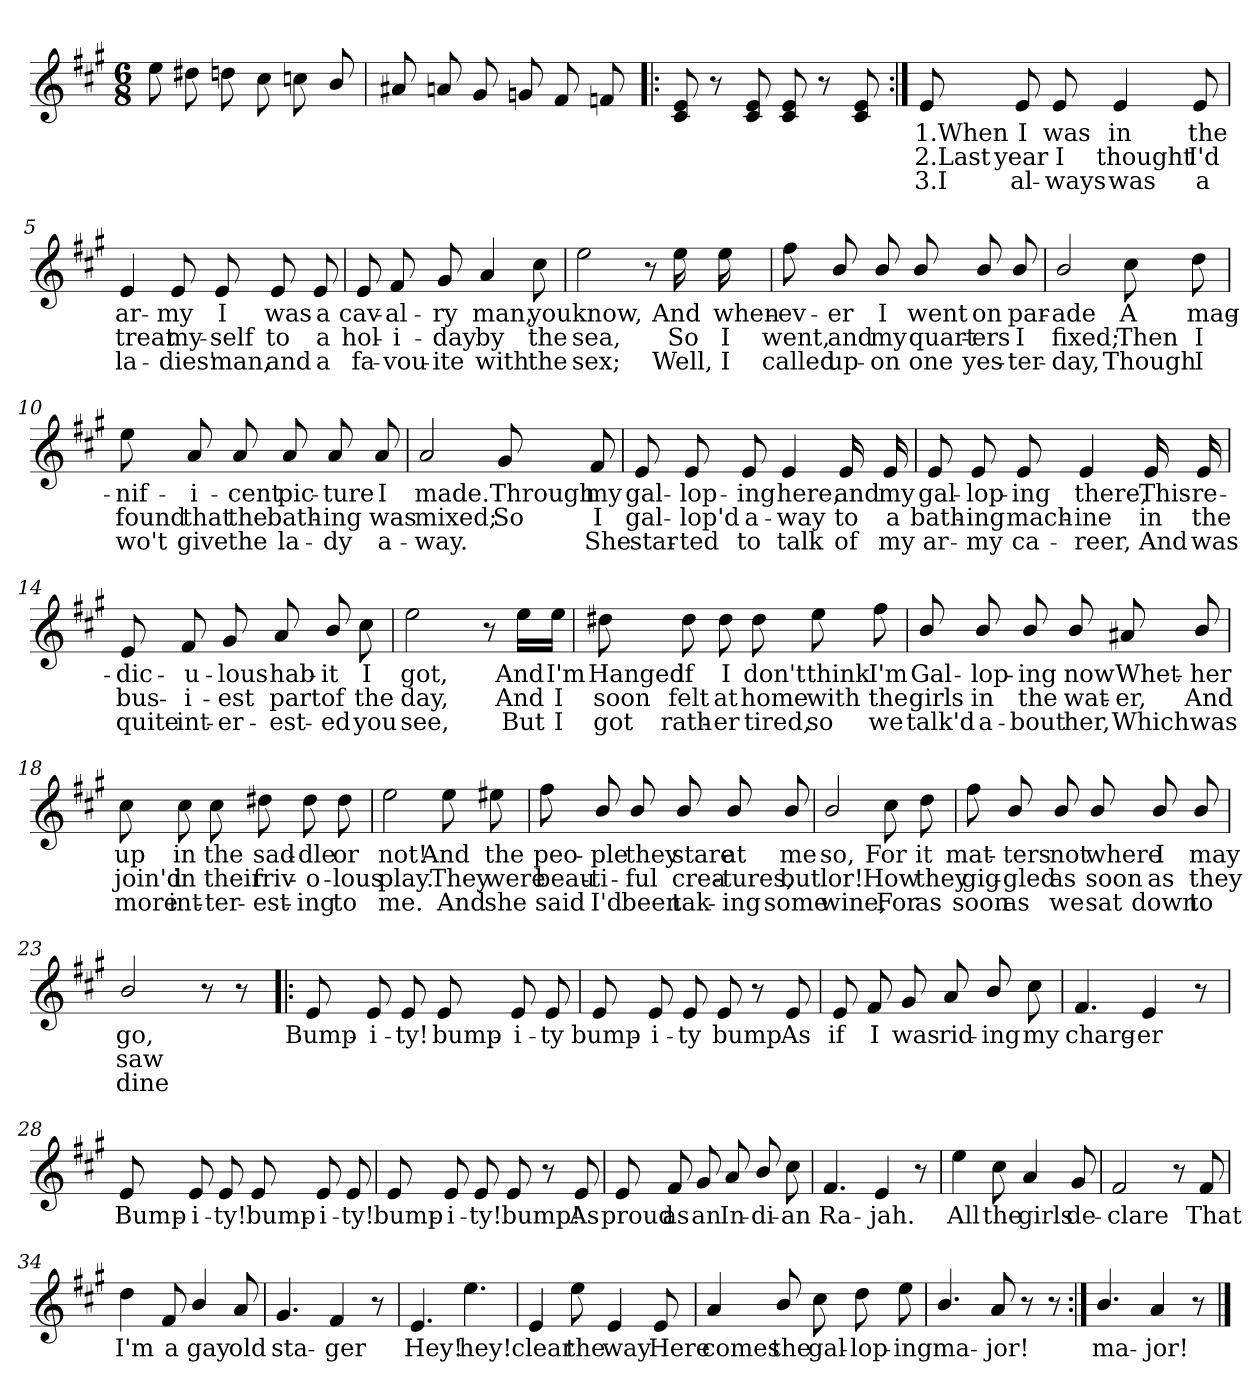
**kern	**text	**text	**text
*part1	*part1	*part1	*part1
*staff1	*staff1	*staff1	*staff1
*clefG2	*	*	*
*ITrd1c2	*	*	*
*k[f#]	*	*	*
*G:	*	*	*
*M6/8	*	*	*
=1	=1	=1	=1
8dd\	.	.	.
8cc#X\	.	.	.
8ccn\	.	.	.
8b\	.	.	.
8b-X\	.	.	.
8a/	.	.	.
=2	=2	=2	=2
8g#X/	.	.	.
8gn/	.	.	.
8f#/	.	.	.
8fn/	.	.	.
8e/	.	.	.
8e-X/	.	.	.
=3!|:	=3!|:	=3!|:	=3!|:
8B/ 8d/	.	.	.
8r	.	.	.
8B/ 8d/	.	.	.
8B/ 8d/	.	.	.
8r	.	.	.
8B/ 8d/	.	.	.
=4:|!	=4:|!	=4:|!	=4:|!
!	!LO:LY:b	!LO:LY:b	!LO:LY:b
8d/	1.When	2.Last	3.I
!	!LO:LY:b	!LO:LY:b	!LO:LY:b
8d/	I	year	al-
!	!LO:LY:b	!LO:LY:b	!LO:LY:b
8d/	was	I	-ways
!	!LO:LY:b	!LO:LY:b	!LO:LY:b
4d/	in	thought	was
!	!LO:LY:b	!LO:LY:b	!LO:LY:b
8d/	the	I'd	a
!!LO:LB:g=z
=5	=5	=5	=5
!	!LO:LY:b	!LO:LY:b	!LO:LY:b
4d/	ar-	treat	la-
!	!LO:LY:b	!LO:LY:b	!LO:LY:b
8d/	-my	my-	-dies'
!	!LO:LY:b	!LO:LY:b	!LO:LY:b
8d/	I	-self	man,
!	!LO:LY:b	!LO:LY:b	!LO:LY:b
8d/	was	to	and
!	!LO:LY:b	!LO:LY:b	!LO:LY:b
8d/	a	a	a
=6	=6	=6	=6
!	!LO:LY:b	!LO:LY:b	!LO:LY:b
8d/	cav-	hol-	fa-
!	!LO:LY:b	!LO:LY:b	!LO:LY:b
8e/	-al-	-i-	-vou-
!	!LO:LY:b	!LO:LY:b	!LO:LY:b
8f#/	-ry	-day	-ite
!	!LO:LY:b	!LO:LY:b	!LO:LY:b
4g/	man,	by	with
!	!LO:LY:b	!LO:LY:b	!LO:LY:b
8b\	you	the	the
=7	=7	=7	=7
!	!LO:LY:b	!LO:LY:b	!LO:LY:b
2dd\	know,	sea,	sex;
8r	.	.	.
!	!LO:LY:b	!LO:LY:b	!LO:LY:b
16dd\	And	So	Well,
!	!LO:LY:b	!LO:LY:b	!LO:LY:b
16dd\	when-	I	I
=8	=8	=8	=8
!	!LO:LY:b	!LO:LY:b	!LO:LY:b
8ee\	-ev-	went,	called
!	!LO:LY:b	!LO:LY:b	!LO:LY:b
8a/	-er	and	up-
!	!LO:LY:b	!LO:LY:b	!LO:LY:b
8a/	I	my	-on
!	!LO:LY:b	!LO:LY:b	!LO:LY:b
8a/	went	quart-	one
!	!LO:LY:b	!LO:LY:b	!LO:LY:b
8a/	on	-ers	yes-
!	!LO:LY:b	!LO:LY:b	!LO:LY:b
8a/	par-	I	-ter-
!!LO:LB:g=z
=9	=9	=9	=9
!	!LO:LY:b	!LO:LY:b	!LO:LY:b
2a/	-ade	fixed;	-day,
!	!LO:LY:b	!LO:LY:b	!LO:LY:b
8b\	A	Then	Though
!	!LO:LY:b	!LO:LY:b	!LO:LY:b
8cc\	mag-	I	I
=10	=10	=10	=10
!	!LO:LY:b	!LO:LY:b	!LO:LY:b
8dd\	-nif-	found	wo't
!	!LO:LY:b	!LO:LY:b	!LO:LY:b
8g/	-i-	that	give
!	!LO:LY:b	!LO:LY:b	!LO:LY:b
8g/	-cent	the	the
!	!LO:LY:b	!LO:LY:b	!LO:LY:b
8g/	pic-	bath-	la-
!	!LO:LY:b	!LO:LY:b	!LO:LY:b
8g/	-ture	-ing	-dy
!	!LO:LY:b	!LO:LY:b	!LO:LY:b
8g/	I	was	a-
=11	=11	=11	=11
!	!LO:LY:b	!LO:LY:b	!LO:LY:b
2g/	made.	mixed;	-way.
!	!LO:LY:b	!LO:LY:b	!
8f#/	Through	So	.
!	!LO:LY:b	!LO:LY:b	!LO:LY:b
8e/	my	I	She
=12	=12	=12	=12
!	!LO:LY:b	!LO:LY:b	!LO:LY:b
8d/	gal-	gal-	star-
!	!LO:LY:b	!LO:LY:b	!LO:LY:b
8d/	-lop-	-lop'd	-ted
!	!LO:LY:b	!LO:LY:b	!LO:LY:b
8d/	-ing	a-	to
!	!LO:LY:b	!LO:LY:b	!LO:LY:b
4d/	here,	-way	talk
!	!LO:LY:b	!LO:LY:b	!LO:LY:b
16d/	and	to	of
!	!LO:LY:b	!LO:LY:b	!LO:LY:b
16d/	my	a	my
!!LO:LB:g=z
=13	=13	=13	=13
!	!LO:LY:b	!LO:LY:b	!LO:LY:b
8d/	gal-	bath-	ar-
!	!LO:LY:b	!LO:LY:b	!LO:LY:b
8d/	-lop-	-ing	-my
!	!LO:LY:b	!LO:LY:b	!LO:LY:b
8d/	-ing	mach-	ca-
!	!LO:LY:b	!LO:LY:b	!LO:LY:b
4d/	there,	-ine	-reer,
!	!LO:LY:b	!LO:LY:b	!LO:LY:b
16d/	This	in	And
!	!LO:LY:b	!LO:LY:b	!LO:LY:b
16d/	re-	the	was
=14	=14	=14	=14
!	!LO:LY:b	!LO:LY:b	!LO:LY:b
8d/	-dic-	bus-	quite
!	!LO:LY:b	!LO:LY:b	!LO:LY:b
8e/	-u-	-i-	int-
!	!LO:LY:b	!LO:LY:b	!LO:LY:b
8f#/	-lous	-est	-er-
!	!LO:LY:b	!LO:LY:b	!LO:LY:b
8g/	hab-	part	-est-
!	!LO:LY:b	!LO:LY:b	!LO:LY:b
8a/	-it	of	-ed
!	!LO:LY:b	!LO:LY:b	!LO:LY:b
8b\	I	the	you
=15	=15	=15	=15
!	!LO:LY:b	!LO:LY:b	!LO:LY:b
2dd\	got,	day,	see,
8r	.	.	.
!	!LO:LY:b	!LO:LY:b	!LO:LY:b
16dd\LL	And	And	But
!	!LO:LY:b	!LO:LY:b	!LO:LY:b
16dd\JJ	I'm	I	I
=16	=16	=16	=16
!	!LO:LY:b	!LO:LY:b	!LO:LY:b
8cc#X\	Hanged	soon	got
!	!LO:LY:b	!LO:LY:b	!LO:LY:b
8cc#\	if	felt	rath-
!	!LO:LY:b	!LO:LY:b	!LO:LY:b
8cc#\	I	at	-er
!	!LO:LY:b	!LO:LY:b	!LO:LY:b
8cc#\	don't	home	tired,
!	!LO:LY:b	!LO:LY:b	!LO:LY:b
8dd\	think	with	so
!	!LO:LY:b	!LO:LY:b	!LO:LY:b
8ee\	I'm	the	we
!!LO:LB:g=z
=17	=17	=17	=17
!	!LO:LY:b	!LO:LY:b	!LO:LY:b
8a/	Gal-	girls	talk'd
!	!LO:LY:b	!LO:LY:b	!LO:LY:b
8a/	-lop-	in	a-
!	!LO:LY:b	!LO:LY:b	!LO:LY:b
8a/	-ing	the	-bout
!	!LO:LY:b	!LO:LY:b	!LO:LY:b
8a/	now	wat-	her,
!	!LO:LY:b	!LO:LY:b	!LO:LY:b
8g#X/	Whet-	-er,	Which
!	!LO:LY:b	!LO:LY:b	!LO:LY:b
8a/	-her	And	was
=18	=18	=18	=18
!	!LO:LY:b	!LO:LY:b	!LO:LY:b
8b\	up	join'd	more
!	!LO:LY:b	!LO:LY:b	!LO:LY:b
8b\	in	in	int-
!	!LO:LY:b	!LO:LY:b	!LO:LY:b
8b\	the	their	-ter-
!	!LO:LY:b	!LO:LY:b	!LO:LY:b
8cc#X\	sad-	friv-	-est-
!	!LO:LY:b	!LO:LY:b	!LO:LY:b
8cc#\	-dle	-o-	-ing
!	!LO:LY:b	!LO:LY:b	!LO:LY:b
8cc#\	or	-lous	to
=19	=19	=19	=19
!	!LO:LY:b	!LO:LY:b	!LO:LY:b
2dd\	not!	play.	me.
!	!LO:LY:b	!LO:LY:b	!LO:LY:b
8dd\	And	They	And
!	!LO:LY:b	!LO:LY:b	!LO:LY:b
8dd#X\	the	were	she
=20	=20	=20	=20
!	!LO:LY:b	!LO:LY:b	!LO:LY:b
8ee\	peo-	beau-	said
!	!LO:LY:b	!LO:LY:b	!LO:LY:b
8a/	-ple	-ti-	I'd
!	!LO:LY:b	!LO:LY:b	!LO:LY:b
8a/	they	-ful	been
!	!LO:LY:b	!LO:LY:b	!LO:LY:b
8a/	stare	crea-	tak-
!	!LO:LY:b	!LO:LY:b	!LO:LY:b
8a/	at	-tures,	-ing
!	!LO:LY:b	!LO:LY:b	!LO:LY:b
8a/	me	but	some
!!LO:LB:g=z
=21	=21	=21	=21
!	!LO:LY:b	!LO:LY:b	!LO:LY:b
2a/	so,	lor!	wine,
!	!LO:LY:b	!LO:LY:b	!LO:LY:b
8b\	For	How	For
!	!LO:LY:b	!LO:LY:b	!LO:LY:b
8cc\	it	they	as
=22	=22	=22	=22
!	!LO:LY:b	!LO:LY:b	!LO:LY:b
8ee\	mat-	gig-	soon
!	!LO:LY:b	!LO:LY:b	!LO:LY:b
8a/	-ters	-gled	as
!	!LO:LY:b	!LO:LY:b	!LO:LY:b
8a/	not	as	we
!	!LO:LY:b	!LO:LY:b	!LO:LY:b
8a/	where	soon	sat
!	!LO:LY:b	!LO:LY:b	!LO:LY:b
8a/	I	as	down
!	!LO:LY:b	!LO:LY:b	!LO:LY:b
8a/	may	they	to
=23	=23	=23	=23
!	!LO:LY:b	!LO:LY:b	!LO:LY:b
2a/	go,	saw	dine
!	!	!	!LO:LY:b
8r	.	.	I
!	!LO:LY:b	!LO:LY:b	!LO:LY:b
8r	It's	Me	went
=24!|:	=24!|:	=24!|:	=24!|:
!	!LO:LY:b	!	!
8d/	Bump-	.	.
!	!LO:LY:b	!	!
8d/	-i-	.	.
!	!LO:LY:b	!	!
8d/	-ty!	.	.
!	!LO:LY:b	!	!
8d/	bump-	.	.
!	!LO:LY:b	!	!
8d/	-i-	.	.
!	!LO:LY:b	!	!
8d/	-ty	.	.
!!LO:LB:g=z
=25	=25	=25	=25
!	!LO:LY:b	!	!
8d/	bump-	.	.
!	!LO:LY:b	!	!
8d/	-i-	.	.
!	!LO:LY:b	!	!
8d/	-ty	.	.
!	!LO:LY:b	!	!
8d/	bump	.	.
8r	.	.	.
!	!LO:LY:b	!	!
8d/	As	.	.
=26	=26	=26	=26
!	!LO:LY:b	!	!
8d/	if	.	.
!	!LO:LY:b	!	!
8e/	I	.	.
!	!LO:LY:b	!	!
8f#/	was	.	.
!	!LO:LY:b	!	!
8g/	rid-	.	.
!	!LO:LY:b	!	!
8a/	-ing	.	.
!	!LO:LY:b	!	!
8b\	my	.	.
=27	=27	=27	=27
!	!LO:LY:b	!	!
4.e/	charg-	.	.
!	!LO:LY:b	!	!
4d/	-er	.	.
8r	.	.	.
=28	=28	=28	=28
!	!LO:LY:b	!	!
8d/	Bump-	.	.
!	!LO:LY:b	!	!
8d/	-i-	.	.
!	!LO:LY:b	!	!
8d/	-ty!	.	.
!	!LO:LY:b	!	!
8d/	bump-	.	.
!	!LO:LY:b	!	!
8d/	-i-	.	.
!	!LO:LY:b	!	!
8d/	-ty!	.	.
!!LO:LB:g=z
=29	=29	=29	=29
!	!LO:LY:b	!	!
8d/	bump-	.	.
!	!LO:LY:b	!	!
8d/	-i-	.	.
!	!LO:LY:b	!	!
8d/	-ty!	.	.
!	!LO:LY:b	!	!
8d/	bump!	.	.
8r	.	.	.
!	!LO:LY:b	!	!
8d/	As	.	.
=30	=30	=30	=30
!	!LO:LY:b	!	!
8d/	proud	.	.
!	!LO:LY:b	!	!
8e/	as	.	.
!	!LO:LY:b	!	!
8f#/	an	.	.
!	!LO:LY:b	!	!
8g/	In-	.	.
!	!LO:LY:b	!	!
8a/	-di-	.	.
!	!LO:LY:b	!	!
8b\	-an	.	.
=31	=31	=31	=31
!	!LO:LY:b	!	!
4.e/	Ra-	.	.
!	!LO:LY:b	!	!
4d/	-jah.	.	.
8r	.	.	.
=32	=32	=32	=32
!	!LO:LY:b	!	!
4dd\	All	.	.
!	!LO:LY:b	!	!
8b\	the	.	.
!	!LO:LY:b	!	!
4g/	girls	.	.
!	!LO:LY:b	!	!
8f#/	de-	.	.
!!LO:LB:g=z
=33	=33	=33	=33
!	!LO:LY:b	!	!
2e/	-clare	.	.
8r	.	.	.
!	!LO:LY:b	!	!
8e/	That	.	.
=34	=34	=34	=34
!	!LO:LY:b	!	!
4cc\	I'm	.	.
!	!LO:LY:b	!	!
8e/	a	.	.
!	!LO:LY:b	!	!
4a/	gay	.	.
!	!LO:LY:b	!	!
8g/	old	.	.
=35	=35	=35	=35
!	!LO:LY:b	!	!
4.f#/	sta-	.	.
!	!LO:LY:b	!	!
4e/	-ger	.	.
8r	.	.	.
=36	=36	=36	=36
!	!LO:LY:b	!	!
4.d/	Hey!	.	.
!	!LO:LY:b	!	!
4.dd\	hey!	.	.
!!LO:LB:g=z
=37	=37	=37	=37
!	!LO:LY:b	!	!
4d/	clear	.	.
!	!LO:LY:b	!	!
8dd\	the	.	.
!	!LO:LY:b	!	!
4d/	way	.	.
!	!LO:LY:b	!	!
8d/	Here	.	.
=38	=38	=38	=38
!	!LO:LY:b	!	!
4g/	comes	.	.
!	!LO:LY:b	!	!
8a/	the	.	.
!	!LO:LY:b	!	!
8b\	gal-	.	.
!	!LO:LY:b	!	!
8cc\	-lop-	.	.
!	!LO:LY:b	!	!
8dd\	-ing	.	.
=39	=39	=39	=39
!	!LO:LY:b	!	!
4.a/	ma-	.	.
!	!LO:LY:b	!	!
8g/	-jor!	.	.
8r	.	.	.
8r	.	.	.
=40:|!	=40:|!	=40:|!	=40:|!
!	!LO:LY:b	!	!
4.a/	ma-	.	.
!	!LO:LY:b	!	!
4g/	-jor!	.	.
8r	.	.	.
==	==	==	==
*-	*-	*-	*-
